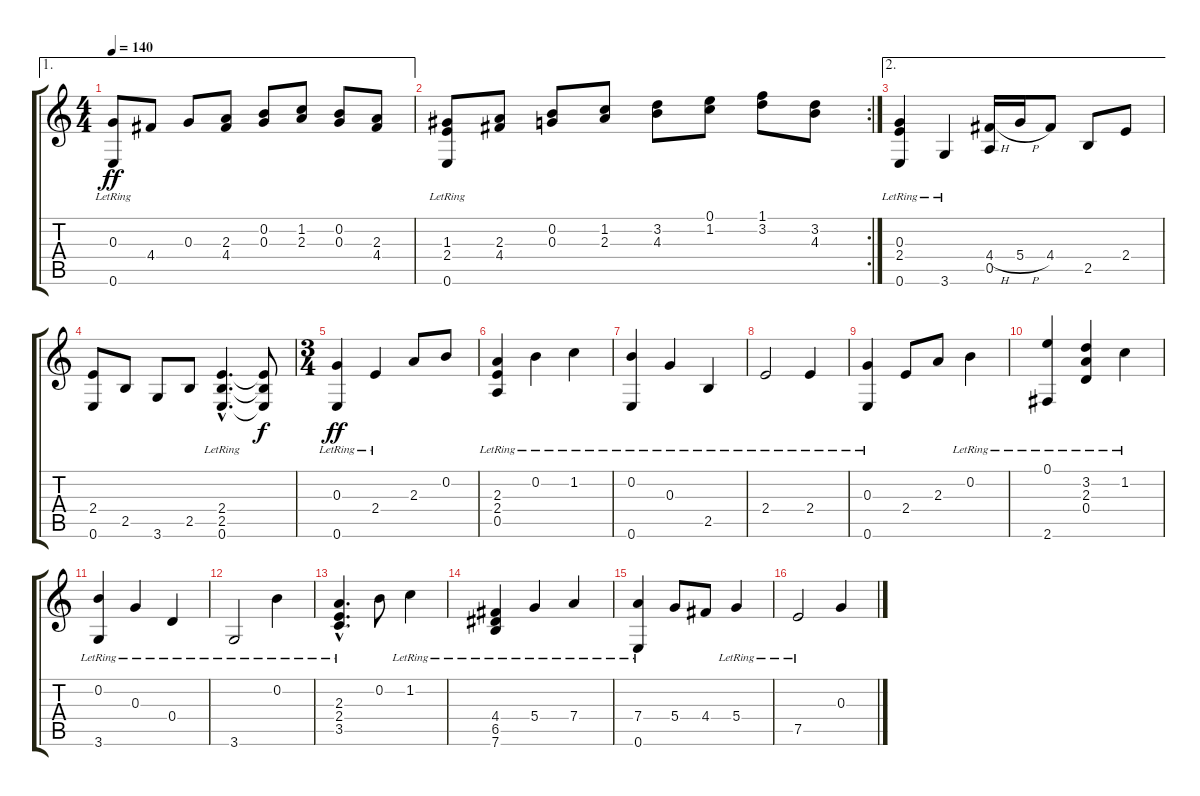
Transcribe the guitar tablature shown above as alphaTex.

\track "" {instrument acousticguitarsteel}
\staff {score tabs}
\tuning (E4 B3 G3 D3 A2 E2) {hide}
\ae 1
\ts (4 4)
\tempo 140
\clef g2
\ks c
(0.3 0.6{lr}).8{dy ff} 4.4.8 0.3.8 (2.3 4.4).8 (0.2 0.3).8 (1.2 2.3).8 (0.2 0.3).8 (2.3 4.4).8 |
\rc 2
(1.3 2.4 0.6{lr}).8 (2.3 4.4).8 (0.2 0.3).8 (1.2 2.3).8 (3.2 4.3).8 (0.1 1.2).8 (1.1 3.2).8 (3.2 4.3).8 |
\ae 2
(0.3 2.4 0.6{lr}).4 3.6{lr}.4 (4.4{h} 0.5).16 5.4{h}.16 4.4.8 2.5.8 2.4.8 |
(2.4 0.6).8 2.5.8 3.6.8 2.5.8 (2.4{hac} 2.5{hac} 0.6{hac lr}).4{d} (2.4{t} 2.5{t} 0.6{t}).8{dy f} |
\ts (3 4)
(0.3 0.6{lr}).4{dy ff} 2.4{lr}.4 2.3.8 0.2.8 |
(2.3 2.4 0.5{lr}).4 0.2{lr}.4 1.2{lr}.4 |
(0.2 0.6{lr}).4 0.3{lr}.4 2.5{lr}.4 |
2.4{lr}.2 2.4{lr}.4 |
(0.3 0.6{lr}).4 2.4.8 2.3.8 0.2{lr}.4 |
(0.1 2.6{lr}).4 (3.2 2.3 0.4{lr}).4 1.2{lr}.4 |
(0.2 3.6{lr}).4 0.3{lr}.4 0.4{lr}.4 |
3.6{lr}.2 0.2{lr}.4 |
(2.3{hac} 2.4{hac} 3.5{hac lr}).4{d} 0.2.8 1.2{lr}.4 |
(4.4 6.5 7.6{lr}).4 5.4{lr}.4 7.4{lr}.4 |
(7.4 0.6{lr}).4 5.4.8 4.4.8 5.4{lr}.4 |
7.5{lr}.2 0.3.4
